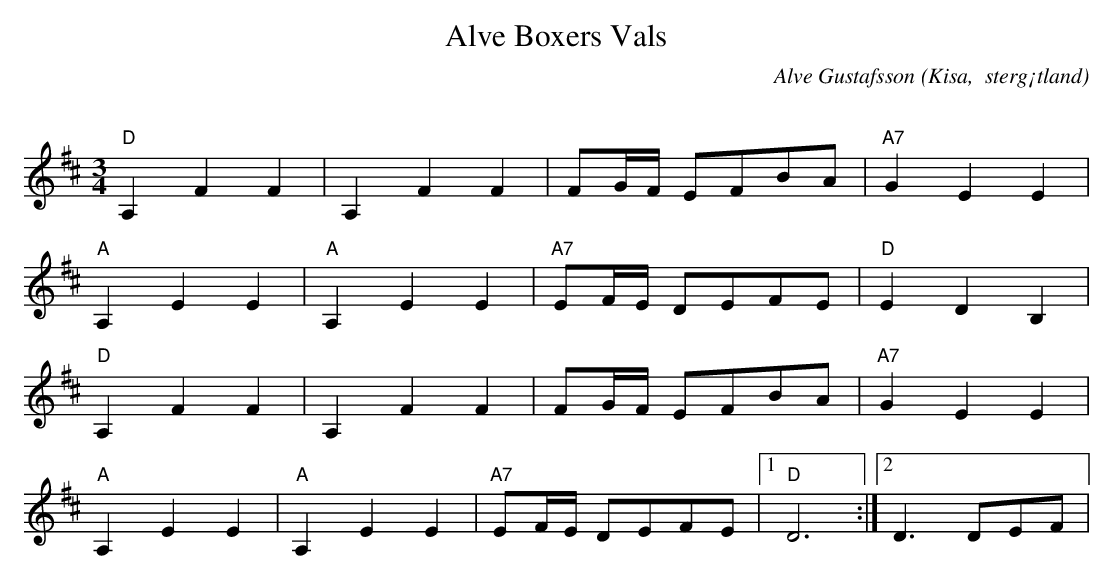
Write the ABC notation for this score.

X:1
T:Alve Boxers Vals
C:Alve Gustafsson
O:Kisa,  sterg¡tland
Q:140
M:3/4
L:1/8
K:D
"D"A,2F2F2|A,2F2F2|FG/F/ EFBA |"A7" G2E2E2|
"A" A,2E2E2 |"A" A,2E2E2|"A7" EF/E/ DEFE |"D" E2D2B,2 |
"D"A,2F2F2|A,2F2F2|FG/F/ EFBA |"A7" G2E2E2|
"A" A,2E2E2 |"A" A,2E2E2|"A7" EF/E/ DEFE |1"D" D6 :|2 D3 DEF |
